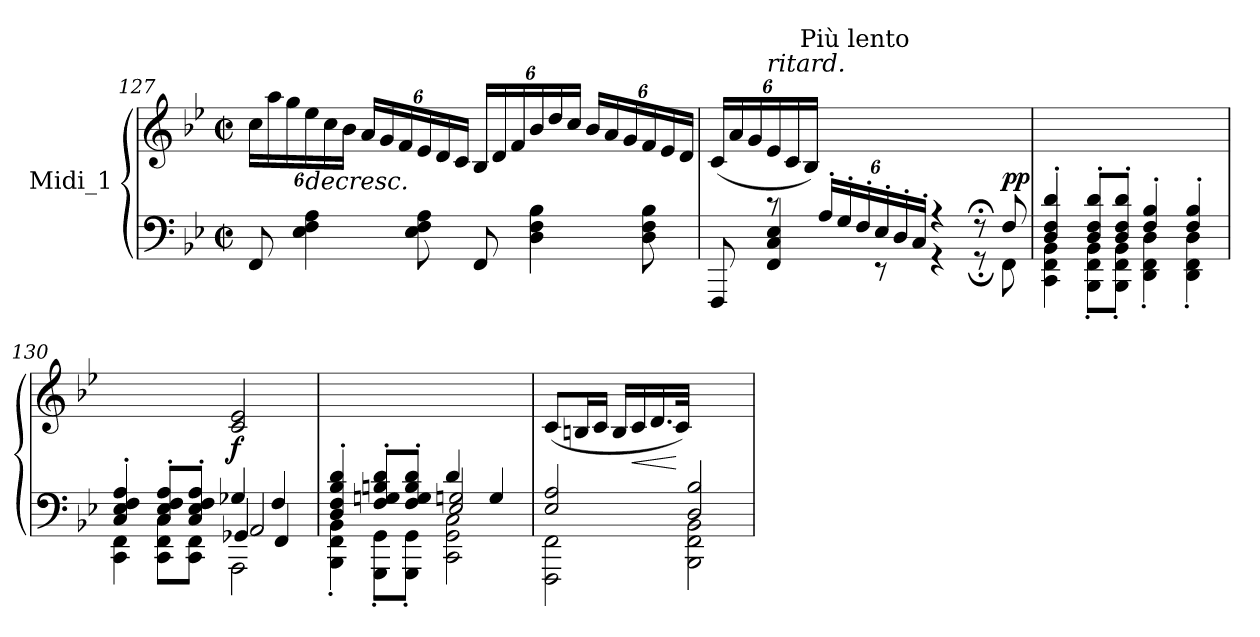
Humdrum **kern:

**kern	**kern	**dynam
*part1	*part1	*part1
*staff2	*staff1	*staff1/2
*I"Midi_1	*	*
!!LO:PB:g=z
*clefF4	*clefG2	*
*k[b-e-]	*k[b-e-]	*
*B-:	*B-:	*
*M2/2	*M2/2	*
*met(c|)	*met(c|)	*
*	*Xbrackettup	*
=127	=127	=127
8FF/	24cc\LL	.
.	24aa\	.
.	24gg\	.
!	!LO:TX:b:i:t=decresc.	!
4E-\ 4F\ 4A\	24ee-\	.
.	24cc\	.
.	24b-\JJ	.
.	24a/LL	.
.	24g/	.
.	24f/	.
8E-\ 8F\ 8A\	24e-/	.
.	24d/	.
.	24c/JJ	.
8FF/	24B-/LL	.
.	24d/	.
.	24f/	.
4D\ 4F\ 4B-\	24b-/	.
.	24dd/	.
.	24cc/JJ	.
.	24b-/LL	.
.	24a/	.
.	24g/	.
8D\ 8F\ 8B-\	24f/	.
.	24e-/	.
.	24d/JJ	.
!!LO:LB:g=z
=128	=128	=128
*^	*	*
*	*^	*	*
*	*	*^	*	*
8FFF/	8ryy	2ryy	2ryy	(24c/LL	.
.	.	.	.	24a/	.
.	.	.	.	24g/	.
!	!	!	!	!LO:TX:a:i:t=ritard.	!
8r	4FF/ 4C/ 4E-/	.	.	24e-/	.
.	.	.	.	24c/	.
!	!	!	!	!LO:TX:a:t=Più lento	!
.	.	.	.	24B-/JJ)	.
*Xbrackettup	*	*	*	*	*
24A'/LL	.	.	.	4ryy	.
24G'/	.	.	.	.	.
24F'/	.	.	.	.	.
24E-'/	8r	.	.	.	.
24D'/	.	.	.	.	.
24C'/JJ	.	.	.	.	.
4r	4r	2ryy	2ryy	2ryy	.
8r;<	8r;	.	.	.	.
!	!	!	!	!	!LO:DY:a=2
8F/	8FF\	.	.	.	pp
=129	=129	=129	=129	=129	=129
4D/' 4F/' 4d/'	4CC\ 4FF\ 4BB-\	2ryy	2ryy	2ryy	.
8D/' 8F/' 8d/'L	8BBB-\' 8FF\' 8BB-\'L	.	.	.	.
8D/' 8F/' 8d/'J	8BBB-\' 8FF\' 8BB-\'J	.	.	.	.
4F/' 4B-/'	4DD\' 4FF\' 4D\'	2ryy	2ryy	2ryy	.
4F/' 4B-/'	4DD\' 4FF\' 4D\'	.	.	.	.
=130	=130	=130	=130	=130	=130
4C/' 4E-/' 4F/' 4A/'	4CC\ 4FF\	2ryy	2ryy	2ryy	.
8C/' 8E-/' 8F/' 8A/'L	8CC\ 8FF\ 8C\L	.	.	.	.
8C/' 8E-/' 8F/' 8A/'J	8CC\ 8FF\J	.	.	.	.
!	!	!	!	!	!LO:DY:b
4G-X/	2AAA\	4GG-X/	2AA/	2c/ 2e-/	f
4FF/	.	4F/	.	.	.
=131	=131	=131	=131	=131	=131
4D/' 4F/' 4B-/' 4d/'	4BBB-\' 4FF\' 4BB-\'	2ryy	2ryy	2ryy	.
8F/' 8Gni/' 8Bn/' 8d/'L	8GGG\' 8GG\'L	.	.	.	.
8F/' 8G/' 8B/' 8d/'J	8GGG\' 8GG\'J	.	.	.	.
4d/	2CC\ 2GG\ 2C\	2E-/ 2Gni/	2ryy	2ryy	.
4G/	.	.	.	.	.
!!LO:LB:g=z
=132	=132	=132	=132	=132	=132
2E-/ 2A/	2FFF\ 2FF\	2ryy	2ryy	(>8c/L	.
.	.	.	.	16Bn/L	.
.	.	.	.	16c/JJ	.
.	.	.	.	16B/LL	.
!	!	!	!	!	!LO:HP:b
.	.	.	.	16c/	<
.	.	.	.	16.d/	.
.	.	.	.	32c/JJk)	[
2D/ 2B-i/	2BBB-\ 2FF\ 2BB-\	2ryy	2ryy	2ryy	.
*v	*v	*v	*v	*	*
=	=	=
*-	*-	*-
